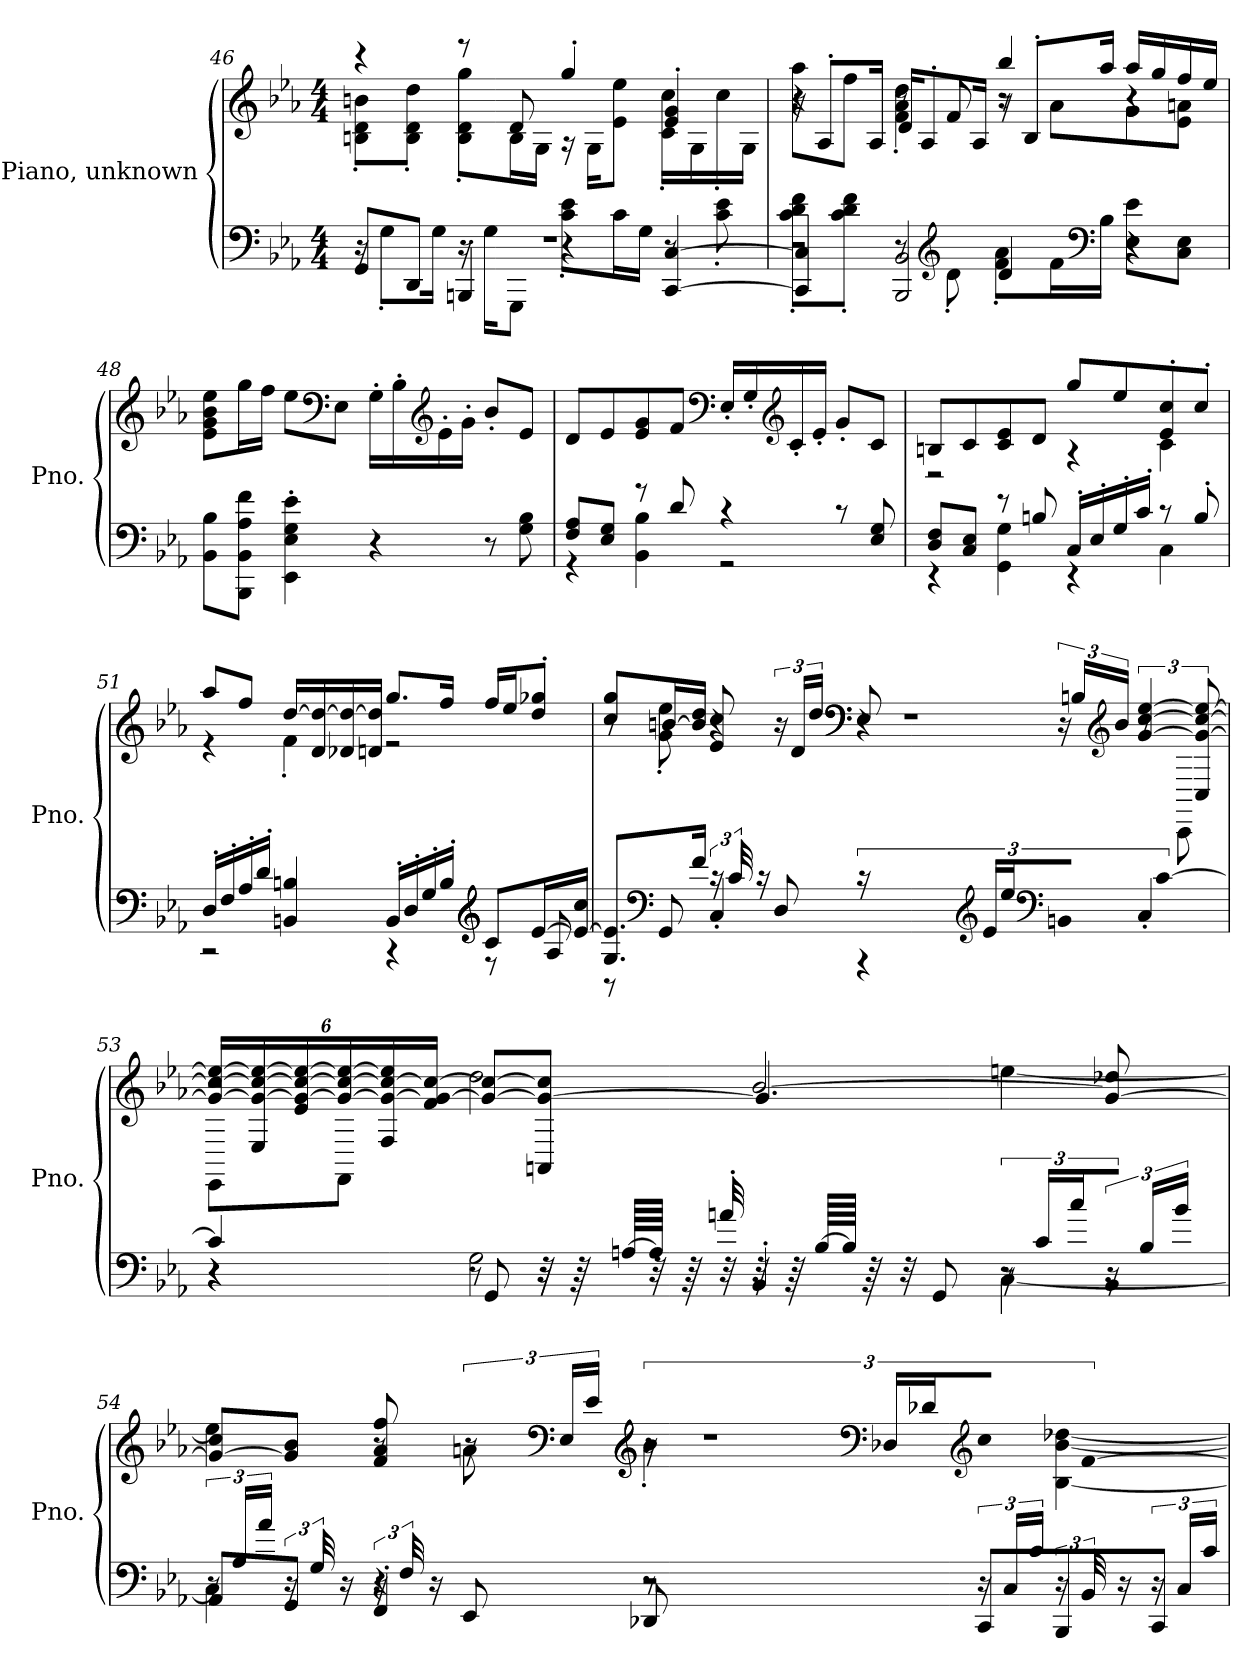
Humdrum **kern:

**kern	**kern
*part1	*part1
*staff2	*staff1
*I"Piano, unknown	*
*I'Pno.	*
!!LO:LB:g=z
*clefF4	*clefG2
*k[b-e-a-]	*k[b-e-a-]
*M4/4	*M4/4
=46	=46
*^	*^
*	*^	*	*
1r	16r	8GG/L	4r	8Bn\' 8d\' 8bn\'L
.	8G'\L	.	.	.
.	.	8DD/J	.	8B\' 8d\' 8dd\'J
.	16G\Jk	.	.	.
.	16r	4BBBn'/	8r	8B\' 8d\' 8gg\'L
.	16G\KL	.	.	.
.	8GGG\J	.	8d/	16B\L
.	.	.	.	16G\JJ
.	8c\' 8e-\'L	4r	4gg'/	16r
.	.	.	.	16G\KL
.	16c\L	.	.	8e-\ 8ee-\J
.	16G\JJ	.	.	.
.	8r	[4CC/ [4C/	4e-/' 4g/'	16c\' 16cc\'LL
.	.	.	.	16G\
.	8c\' 8e-\'	.	.	16cc'\
.	.	.	.	16G\JJ
=47	=47	=47	=47	=47
*	*	*	*	*^
2r	8c\' 8d\' 8f\'L	4CC/] 4C/]	4r	8aa-\L	16r
.	.	.	.	.	8A-'/L
.	8c\' 8d\' 8f\'J	.	.	8ff\J	.
.	.	.	.	.	16A-/Jk
.	8r	2BBB-/ 2BB-/	8r	4f\' 4a-\' 4dd\'	16d/KL
.	.	.	.	.	8A-'/
*clefG2	*	*	*	*	*
.	8d'\	.	8f/	.	.
.	.	.	.	.	16A-/Jk
4d/	8f\' 8a-\'L	.	4bb-/	8r	16r
.	.	.	.	.	8B-'/L
.	16f\L	.	.	8a-\L	.
*clefF4	*	*	*	*	*
.	16B-\JJ	.	.	.	16aa-/Jk
4r	8E-\ 8e-\L	4r	4r	8g\	16aa-/LL
.	.	.	.	.	16gg/
.	8C\ 8E-\J	.	.	8e-\ 8an\J	16ff/
.	.	.	.	.	16ee-/JJ
*v	*v	*v	*	*	*
*	*v	*v	*v
!!LO:LB:g=z
=48	=48
8BB-\ 8B-\L	8e-\ 8g\ 8b-\ 8ee-\L
8BBB-\ 8BB-\ 8A-\ 8f\J	16gg\L
.	16ff\JJ
4EE-\' 4E-\' 4G\' 4e-\'	8ee-\L
*	*clefF4
.	8E-\J
4r	16G'\LL
.	16B-'\
*	*clefG2
.	16e-'\
.	16g'\JJ
8r	8b-'/L
8G\ 8B-\	8e-/J
=49	=49
*^	*
8F/ 8A-/L	4r	8d/L
8E-/ 8G/J	.	8e-/
8r	4BB-\ 4B-\	8e-/ 8g/
8d/	.	8f/J
*	*	*clefF4
4r	2r	16E-'/LL
.	.	16G'/
*	*	*clefG2
.	.	16c'/
.	.	16e-'/JJ
8r	.	8g'/L
8E-/ 8G/	.	8c/J
=50	=50	=50
*	*	*^
8D/ 8F/L	4r	8Bn/L	2r
8C/ 8E-/J	.	8c/	.
8r	4GG\ 4G\	8c/ 8e-/	.
8Bn/	.	8d/J	.
16C'/LL	4r	8gg/L	4r
16E-'/	.	.	.
16G'/	.	8ee-/	.
16c'/JJ	.	.	.
8r	4C\	8e-/' 8cc/'	4c\
8B'/	.	8cc'/J	.
!!LO:LB:g=z	!!
=51	=51	=51	=51
16D'/LL	2r	8aa-/L	4r
16F'/	.	.	.
16A-'/	.	8ff/J	.
16d'/JJ	.	.	.
4BBn/ 4Bn/	.	[16dd/LL	4f'\
.	.	16d/ 16dd/_	.
.	.	16d-X/ 16dd/_	.
.	.	16dn/ 16dd/]JJ	.
16BB'/LL	4r	8.gg/L	2r
16D'/	.	.	.
16G'/	.	.	.
16B'/JJ	.	16ff/Jk	.
*clefG2	*	*	*
8c/L	8r	16ff/LL	.
.	.	16ee-/J	.
[16e-/L	8A-/	8dd/' 8gg-X/'J	.
16e-/_ 16cc/JJ	.	.	.
!!LO:LB:g=z
=52	=52	=52	=52
*	*	*	*^
8.G/ 8.e-/]L	8r	1r	8r	8cc/ 8gg/L
*clefF4	*	*	*	*
.	8GG/	.	8g\' 8ee-\'	[16bn/L
16f/Jk	.	.	.	16b/] 16dd/JJ
24r	4C'/	.	4r	8e-/ 8cc/
48c/	.	.	.	.
16r	.	.	.	.
8D/	.	.	.	24r
.	.	.	.	24d/LL
.	.	.	.	24dd/JJ
*	*	*clefF4	*	*
24r	4r	.	4r	8E-/
*clefG2	*	*	*	*
24e-/LL	.	.	.	.
24ee-/J	.	.	.	.
*clefF4	*	*	*	*
8BBn/J	.	.	.	24r
.	.	.	.	24Bn/LL
*	*	*clefG2	*	*
.	.	.	.	24b/JJ
[4c/	4C'/	.	8r	[6g/ [6cc/ [6ee-/
.	.	.	8CC\	.
.	.	.	.	12C/ 12g/_ 12cc/_ 12ee-/_
!!LO:LB:g=z	!!	!!
=53	=53	=53	=53	=53
*	*^	*	*	*
*	*	*	*	*	*Xbrackettup
4c/]	4r	4r	2r	8EE-\L	24g/_ 24cc/_ 24ee-/_LL
.	.	.	.	.	24E-/ 24g/_ 24cc/_ 24ee-/_
.	.	.	.	.	24e-/ 24g/_ 24cc/_ 24ee-/_
.	.	.	.	8FF\J	24g/_ 24cc/_ 24ee-/_
.	.	.	.	.	24F/ 24g/_ 24cc/_ 24ee-/]
.	.	.	.	.	24f/ 24g/_ 24cc/_JJ
8r	2G\	8GG/	.	2dd\	8g/_ 8cc/_L
16r	.	32r	.	.	8AAn/ 8g/_ 8cc/]J
.	.	64r	.	.	.
.	.	[64An/LLLL	.	.	.
32r	.	64A/JJJJ]	.	.	.
.	.	64r	.	.	.
32an'/	.	32r	.	.	.
4BB-'/	.	32r	2b-/	.	4.g/_
.	.	64r	.	.	.
.	.	[64B-/LLLL	.	.	.
.	.	64B-/JJJJ]	.	.	.
.	.	64r	.	.	.
.	.	32r	.	.	.
.	.	8GG/	.	.	.
24r	[4C\	8r	.	[4een\	.
24c/LL	.	.	.	.	.
24cc/J	.	.	.	.	.
8BB-/J	.	24r	.	.	8g/_ 8dd-X/
.	.	24B-/LL	.	.	.
.	.	24b-/JJ	.	.	.
!!LO:PB:g=z	!!	!!
=54	=54	=54	=54	=54	=54
24r	4C\]	8AA-/L	1r	4ee\]	8g/_ 8cc/L
24A-/LL	.	.	.	.	.
24a-/JJ	.	.	.	.	.
24r	.	8GG/J	.	.	8g/] 8b-/J
48G/	.	.	.	.	.
16r	.	.	.	.	.
24r	4r	4FF'/	.	8r	8f/ 8a-/ 8ff/
48F/	.	.	.	.	.
16r	.	.	.	.	.
*	*	*	*	*	*brackettup
8EE-/	.	.	.	8an\	24r
*	*	*	*clefF4	*	*
.	.	.	.	.	24E-/LL
.	.	.	.	.	24e-/JJ
*	*	*	*clefG2	*	*
8DD-X/	2r	8r	.	4b-'\	24r
*	*	*	*clefF4	*	*
.	.	.	.	.	24D-X/LL
.	.	.	.	.	24d-X/J
*	*	*	*clefG2	*	*
24r	.	8CC/L	.	.	8cc/J
24C/LL	.	.	.	.	.
24c/JJ	.	.	.	.	.
24r	.	8BBB-/	.	[4B-\ [4b-\ [4dd-X\	[4f/
48BB-/	.	.	.	.	.
16r	.	.	.	.	.
24r	.	8CC/J	.	.	.
24C/LL	.	.	.	.	.
24c/JJ	.	.	.	.	.
*v	*v	*v	*	*	*
*	*v	*v	*v
=	=
*-	*-
